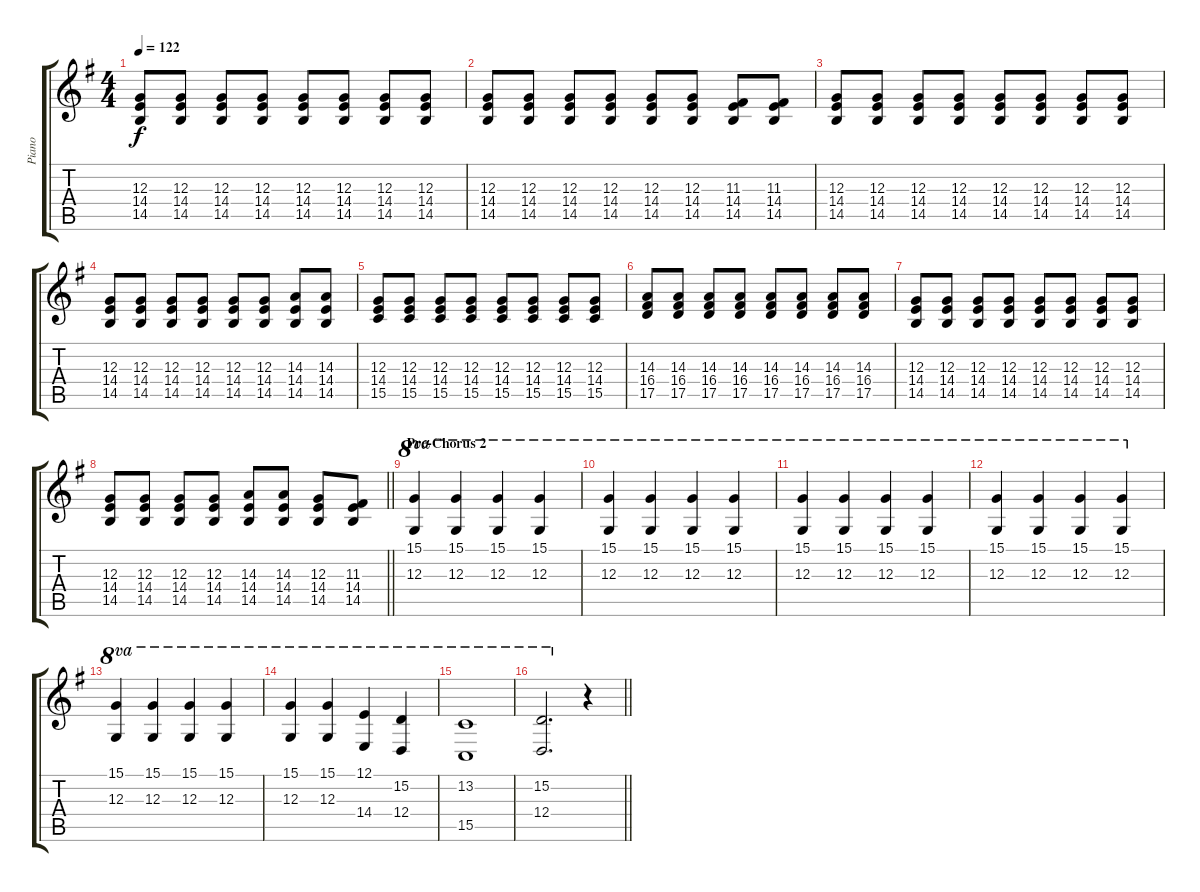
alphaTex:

\track ("Piano" "Piano") {instrument electricgrandpiano}
\staff {score tabs}
\tuning (E4 B3 G3 D3 A2 E2) {hide}
\ts (4 4)
\tempo 122
\clef g2
\ks eminor
(12.3 14.4 14.5).8{dy f} (12.3 14.4 14.5).8 (12.3 14.4 14.5).8 (12.3 14.4 14.5).8 (12.3 14.4 14.5).8 (12.3 14.4 14.5).8 (12.3 14.4 14.5).8 (12.3 14.4 14.5).8 |
(12.3 14.4 14.5).8 (12.3 14.4 14.5).8 (12.3 14.4 14.5).8 (12.3 14.4 14.5).8 (12.3 14.4 14.5).8 (12.3 14.4 14.5).8 (11.3 14.4 14.5).8 (11.3 14.4 14.5).8 |
(12.3 14.4 14.5).8 (12.3 14.4 14.5).8 (12.3 14.4 14.5).8 (12.3 14.4 14.5).8 (12.3 14.4 14.5).8 (12.3 14.4 14.5).8 (12.3 14.4 14.5).8 (12.3 14.4 14.5).8 |
(12.3 14.4 14.5).8 (12.3 14.4 14.5).8 (12.3 14.4 14.5).8 (12.3 14.4 14.5).8 (12.3 14.4 14.5).8 (12.3 14.4 14.5).8 (14.3 14.4 14.5).8 (14.3 14.4 14.5).8 |
(12.3 14.4 15.5).8 (12.3 14.4 15.5).8 (12.3 14.4 15.5).8 (12.3 14.4 15.5).8 (12.3 14.4 15.5).8 (12.3 14.4 15.5).8 (12.3 14.4 15.5).8 (12.3 14.4 15.5).8 |
(14.3 16.4 17.5).8 (14.3 16.4 17.5).8 (14.3 16.4 17.5).8 (14.3 16.4 17.5).8 (14.3 16.4 17.5).8 (14.3 16.4 17.5).8 (14.3 16.4 17.5).8 (14.3 16.4 17.5).8 |
(12.3 14.4 14.5).8 (12.3 14.4 14.5).8 (12.3 14.4 14.5).8 (12.3 14.4 14.5).8 (12.3 14.4 14.5).8 (12.3 14.4 14.5).8 (12.3 14.4 14.5).8 (12.3 14.4 14.5).8 |
\barLineRight lightlight
(12.3 14.4 14.5).8 (12.3 14.4 14.5).8 (12.3 14.4 14.5).8 (12.3 14.4 14.5).8 (14.3 14.4 14.5).8 (14.3 14.4 14.5).8 (12.3 14.4 14.5).8 (11.3 14.4 14.5).8 |
\section ("" "Pre-Chorus 2")
(15.1 12.3).4{ot 8va} (15.1 12.3).4{ot 8va} (15.1 12.3).4{ot 8va} (15.1 12.3).4{ot 8va} |
(15.1 12.3).4{ot 8va} (15.1 12.3).4{ot 8va} (15.1 12.3).4{ot 8va} (15.1 12.3).4{ot 8va} |
(15.1 12.3).4{ot 8va} (15.1 12.3).4{ot 8va} (15.1 12.3).4{ot 8va} (15.1 12.3).4{ot 8va} |
(15.1 12.3).4{ot 8va} (15.1 12.3).4{ot 8va} (15.1 12.3).4{ot 8va} (15.1 12.3).4{ot 8va} |
(15.1 12.3).4{ot 8va} (15.1 12.3).4{ot 8va} (15.1 12.3).4{ot 8va} (15.1 12.3).4{ot 8va} |
(15.1 12.3).4{ot 8va} (15.1 12.3).4{ot 8va} (12.1 14.4).4{ot 8va} (15.2 12.4).4{ot 8va} |
(13.2 15.5).1{ot 8va} |
\barLineRight lightlight
(15.2 12.4).2{d ot 8va} r.4
